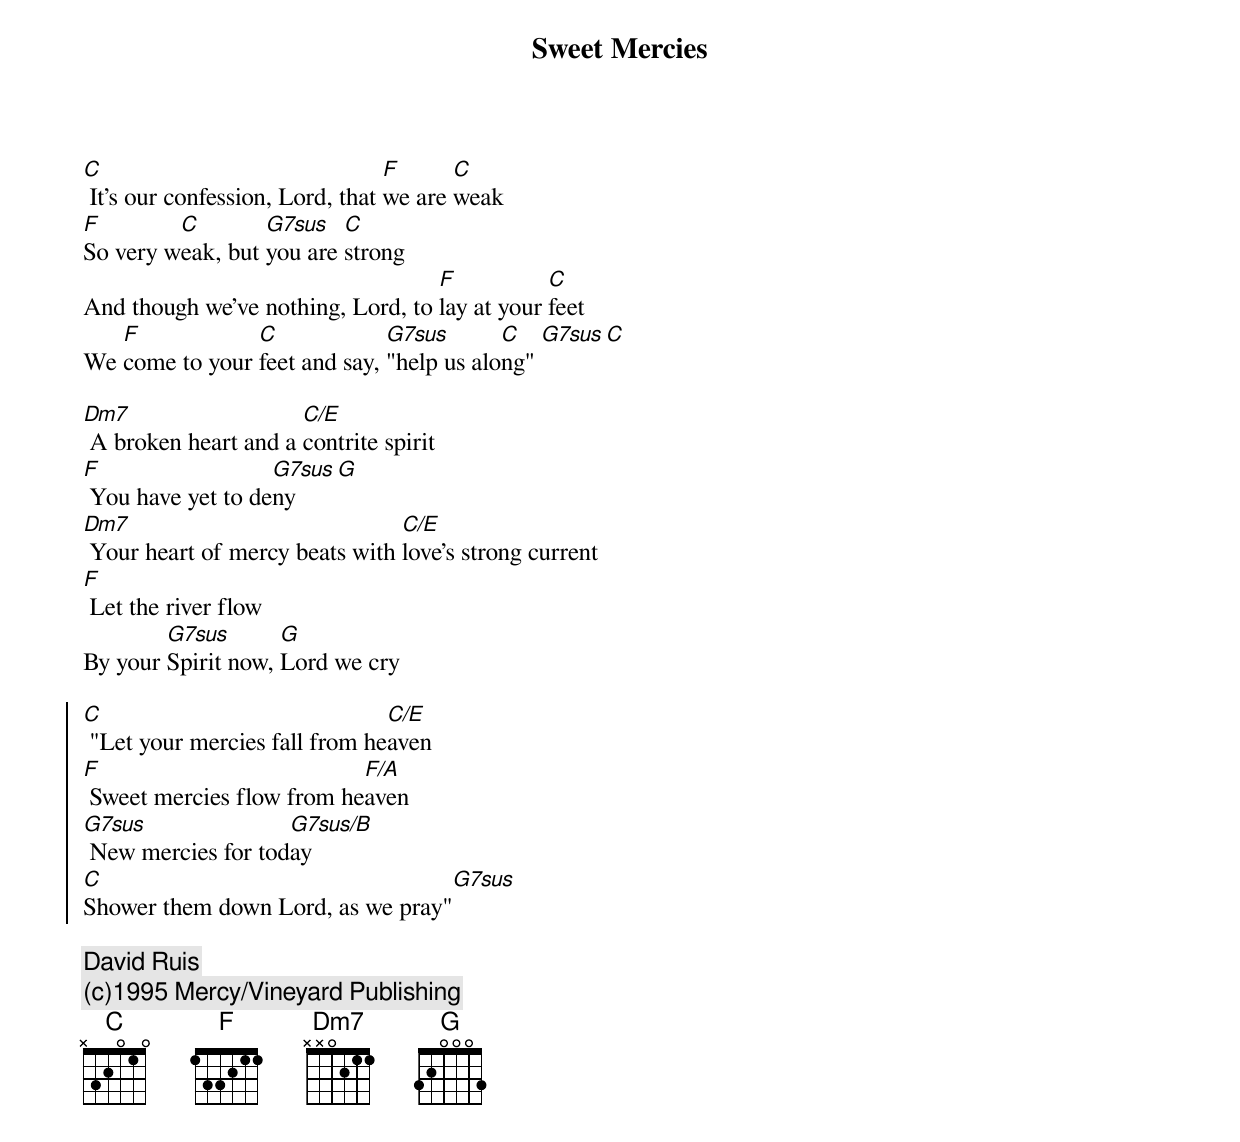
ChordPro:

{title:Sweet Mercies}
[C] It's our confession, Lord, that [F]we are [C]weak
[F]So very w[C]eak, but [G7sus]you are [C]strong
And though we've nothing, Lord, to [F]lay at your [C]feet
We [F]come to your [C]feet and say, [G7sus]"help us alo[C]ng" [G7sus][C]

[Dm7] A broken heart and a [C/E]contrite spirit
[F] You have yet to de[G7sus]ny [G]
[Dm7] Your heart of mercy beats with [C/E]love's strong current
[F] Let the river flow
By your [G7sus]Spirit now, [G]Lord we cry

{soc}
[C] "Let your mercies fall from he[C/E]aven
[F] Sweet mercies flow from he[F/A]aven
[G7sus] New mercies for tod[G7sus/B]ay
[C]Shower them down Lord, as we pray"[G7sus]
{eoc}

{comment:David Ruis}
{comment:(c)1995 Mercy/Vineyard Publishing}
